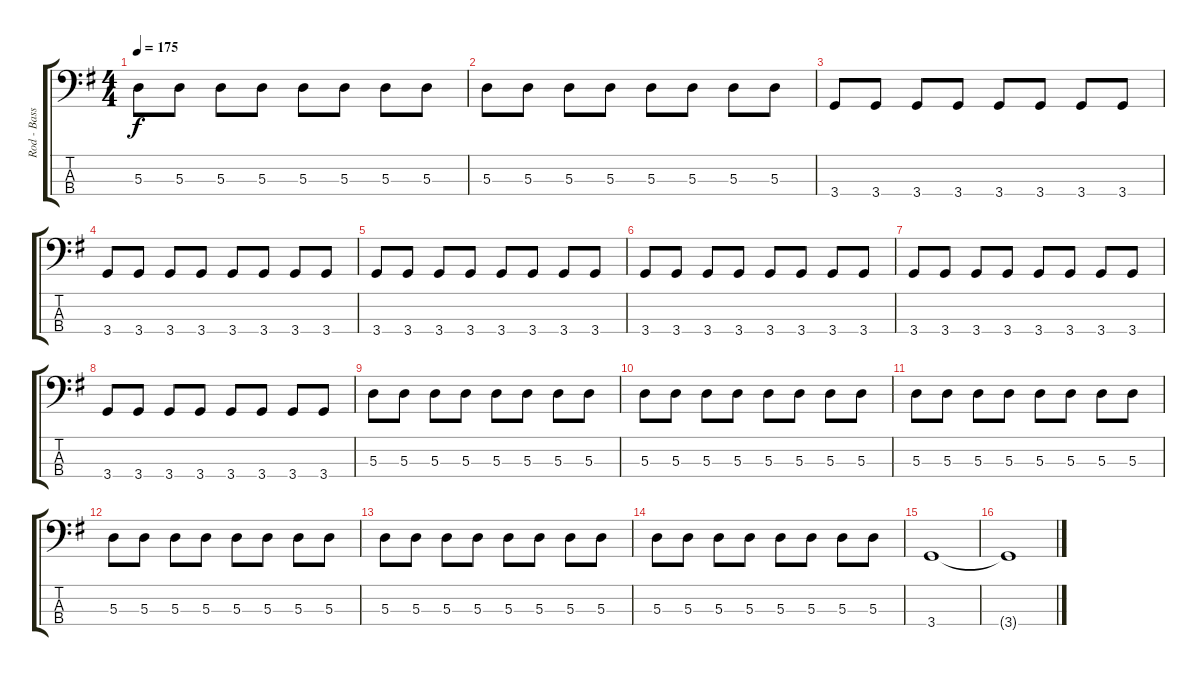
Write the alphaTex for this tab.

\track ("Rod - Bass" "Rod - Bass") {instrument slapbass1}
\staff {score tabs}
\tuning (G2 D2 A1 E1) {hide}
\ts (4 4)
\tempo 175
\clef f4
\ks g
5.3.8{dy f} 5.3.8 5.3.8 5.3.8 5.3.8 5.3.8 5.3.8 5.3.8 |
5.3.8 5.3.8 5.3.8 5.3.8 5.3.8 5.3.8 5.3.8 5.3.8 |
3.4.8 3.4.8 3.4.8 3.4.8 3.4.8 3.4.8 3.4.8 3.4.8 |
3.4.8 3.4.8 3.4.8 3.4.8 3.4.8 3.4.8 3.4.8 3.4.8 |
3.4.8 3.4.8 3.4.8 3.4.8 3.4.8 3.4.8 3.4.8 3.4.8 |
3.4.8 3.4.8 3.4.8 3.4.8 3.4.8 3.4.8 3.4.8 3.4.8 |
3.4.8 3.4.8 3.4.8 3.4.8 3.4.8 3.4.8 3.4.8 3.4.8 |
3.4.8 3.4.8 3.4.8 3.4.8 3.4.8 3.4.8 3.4.8 3.4.8 |
5.3.8 5.3.8 5.3.8 5.3.8 5.3.8 5.3.8 5.3.8 5.3.8 |
5.3.8 5.3.8 5.3.8 5.3.8 5.3.8 5.3.8 5.3.8 5.3.8 |
5.3.8 5.3.8 5.3.8 5.3.8 5.3.8 5.3.8 5.3.8 5.3.8 |
5.3.8 5.3.8 5.3.8 5.3.8 5.3.8 5.3.8 5.3.8 5.3.8 |
5.3.8 5.3.8 5.3.8 5.3.8 5.3.8 5.3.8 5.3.8 5.3.8 |
5.3.8 5.3.8 5.3.8 5.3.8 5.3.8 5.3.8 5.3.8 5.3.8 |
3.4.1 |
3.4{t}.1
